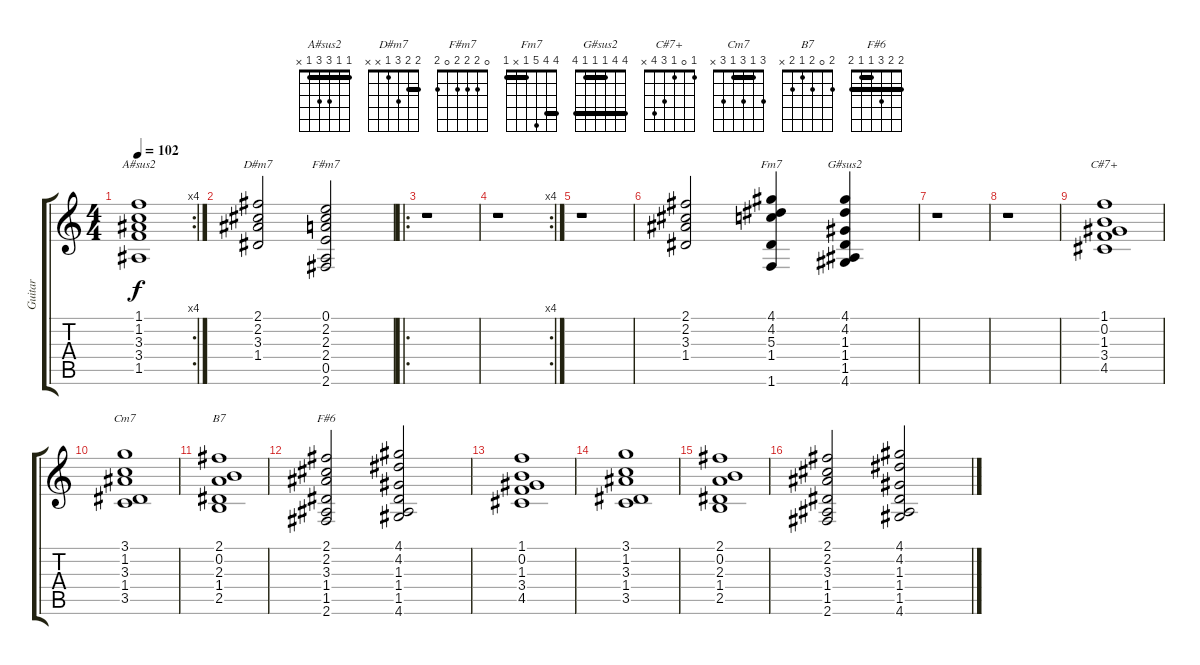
\track ("Guitar" "Guitar") {instrument overdrivenguitar}
\staff {score tabs}
\tuning (E4 B3 G3 D3 A2 E2) {hide}
\chord ("A#sus2" 1 1 3 3 1 x) {barre 1}
\chord ("D#m7" 2 2 3 1 x x) {barre 2}
\chord ("F#m7" 0 2 2 2 0 2)
\chord ("Fm7" 4 4 5 1 x 1) {barre (1 4)}
\chord ("G#sus2" 4 4 1 1 1 4) {barre (1 4)}
\chord ("C#7+" 1 0 1 3 4 x)
\chord ("Cm7" 3 1 3 1 3 x) {barre 1}
\chord ("B7" 2 0 2 1 2 x)
\chord ("F#6" 2 2 3 1 1 2) {barre (1 2)}
\rc 4
\ts (4 4)
\tempo 102
\clef g2
\ks c
(1.1 1.2 3.3 3.4 1.5).1{ch "A#sus2" dy f} |
(2.1 2.2 3.3 1.4).2{ch "D#m7"} (0.1 2.2 2.3 2.4 0.5 2.6).2{ch "F#m7"} |
\ro
r.1 |
\rc 4
r.1 |
r.1 |
(2.1 2.2 3.3 1.4).2 (4.1 4.2 5.3 1.4 1.6).4{ch "Fm7"} (4.1 4.2 1.3 1.4 1.5 4.6).4{ch "G#sus2"} |
r.1 |
r.1 |
(1.1 0.2 1.3 3.4 4.5).1{ch "C#7+"} |
(3.1 1.2 3.3 1.4 3.5).1{ch "Cm7"} |
(2.1 0.2 2.3 1.4 2.5).1{ch "B7"} |
(2.1 2.2 3.3 1.4 1.5 2.6).2{ch "F#6"} (4.1 4.2 1.3 1.4 1.5 4.6).2 |
(1.1 0.2 1.3 3.4 4.5).1 |
(3.1 1.2 3.3 1.4 3.5).1 |
(2.1 0.2 2.3 1.4 2.5).1 |
(2.1 2.2 3.3 1.4 1.5 2.6).2 (4.1 4.2 1.3 1.4 1.5 4.6).2
